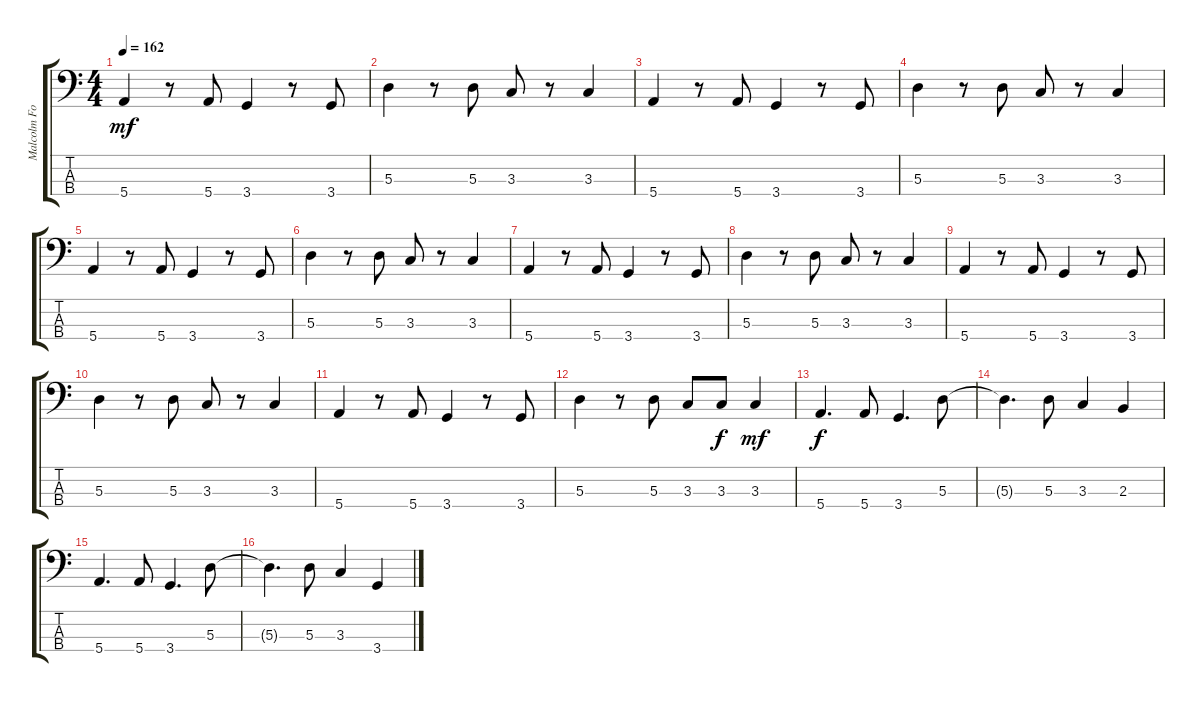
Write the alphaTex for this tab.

\track ("Malcolm Foster" "Malcolm Fo") {instrument electricbassfinger}
\staff {score tabs}
\tuning (G2 D2 A1 E1) {hide}
\ts (4 4)
\tempo 162
\clef f4
\ks c
5.4.4{dy mf} r.8 5.4.8 3.4.4 r.8 3.4.8 |
5.3.4 r.8 5.3.8 3.3.8 r.8 3.3.4 |
5.4.4 r.8 5.4.8 3.4.4 r.8 3.4.8 |
5.3.4 r.8 5.3.8 3.3.8 r.8 3.3.4 |
5.4.4 r.8 5.4.8 3.4.4 r.8 3.4.8 |
5.3.4 r.8 5.3.8 3.3.8 r.8 3.3.4 |
5.4.4 r.8 5.4.8 3.4.4 r.8 3.4.8 |
5.3.4 r.8 5.3.8 3.3.8 r.8 3.3.4 |
5.4.4 r.8 5.4.8 3.4.4 r.8 3.4.8 |
5.3.4 r.8 5.3.8 3.3.8 r.8 3.3.4 |
5.4.4 r.8 5.4.8 3.4.4 r.8 3.4.8 |
5.3.4 r.8 5.3.8 3.3.8 3.3.8{dy f} 3.3.4{dy mf} |
5.4.4{d dy f} 5.4.8 3.4.4{d} 5.3.8 |
5.3{t}.4{d} 5.3.8 3.3.4 2.3.4 |
5.4.4{d} 5.4.8 3.4.4{d} 5.3.8 |
5.3{t}.4{d} 5.3.8 3.3.4 3.4.4
